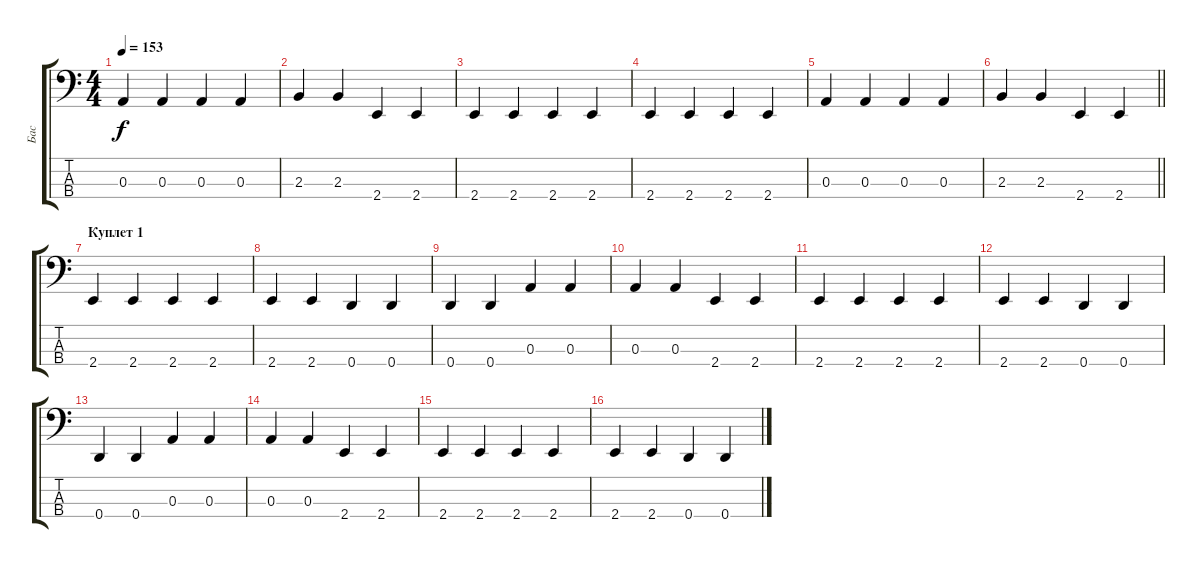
\track ("Бас" "Бас") {instrument electricbassfinger}
\staff {score tabs}
\tuning (G2 D2 A1 D1) {hide}
\ts (4 4)
\tempo 153
\clef f4
\ks c
0.3.4{dy f} 0.3.4 0.3.4 0.3.4 |
2.3.4 2.3.4 2.4.4 2.4.4 |
2.4.4 2.4.4 2.4.4 2.4.4 |
2.4.4 2.4.4 2.4.4 2.4.4 |
0.3.4 0.3.4 0.3.4 0.3.4 |
\barLineRight lightlight
2.3.4 2.3.4 2.4.4 2.4.4 |
\section ("" "Куплет 1")
2.4.4 2.4.4 2.4.4 2.4.4 |
2.4.4 2.4.4 0.4.4 0.4.4 |
0.4.4 0.4.4 0.3.4 0.3.4 |
0.3.4 0.3.4 2.4.4 2.4.4 |
2.4.4 2.4.4 2.4.4 2.4.4 |
2.4.4 2.4.4 0.4.4 0.4.4 |
0.4.4 0.4.4 0.3.4 0.3.4 |
0.3.4 0.3.4 2.4.4 2.4.4 |
2.4.4 2.4.4 2.4.4 2.4.4 |
2.4.4 2.4.4 0.4.4 0.4.4
